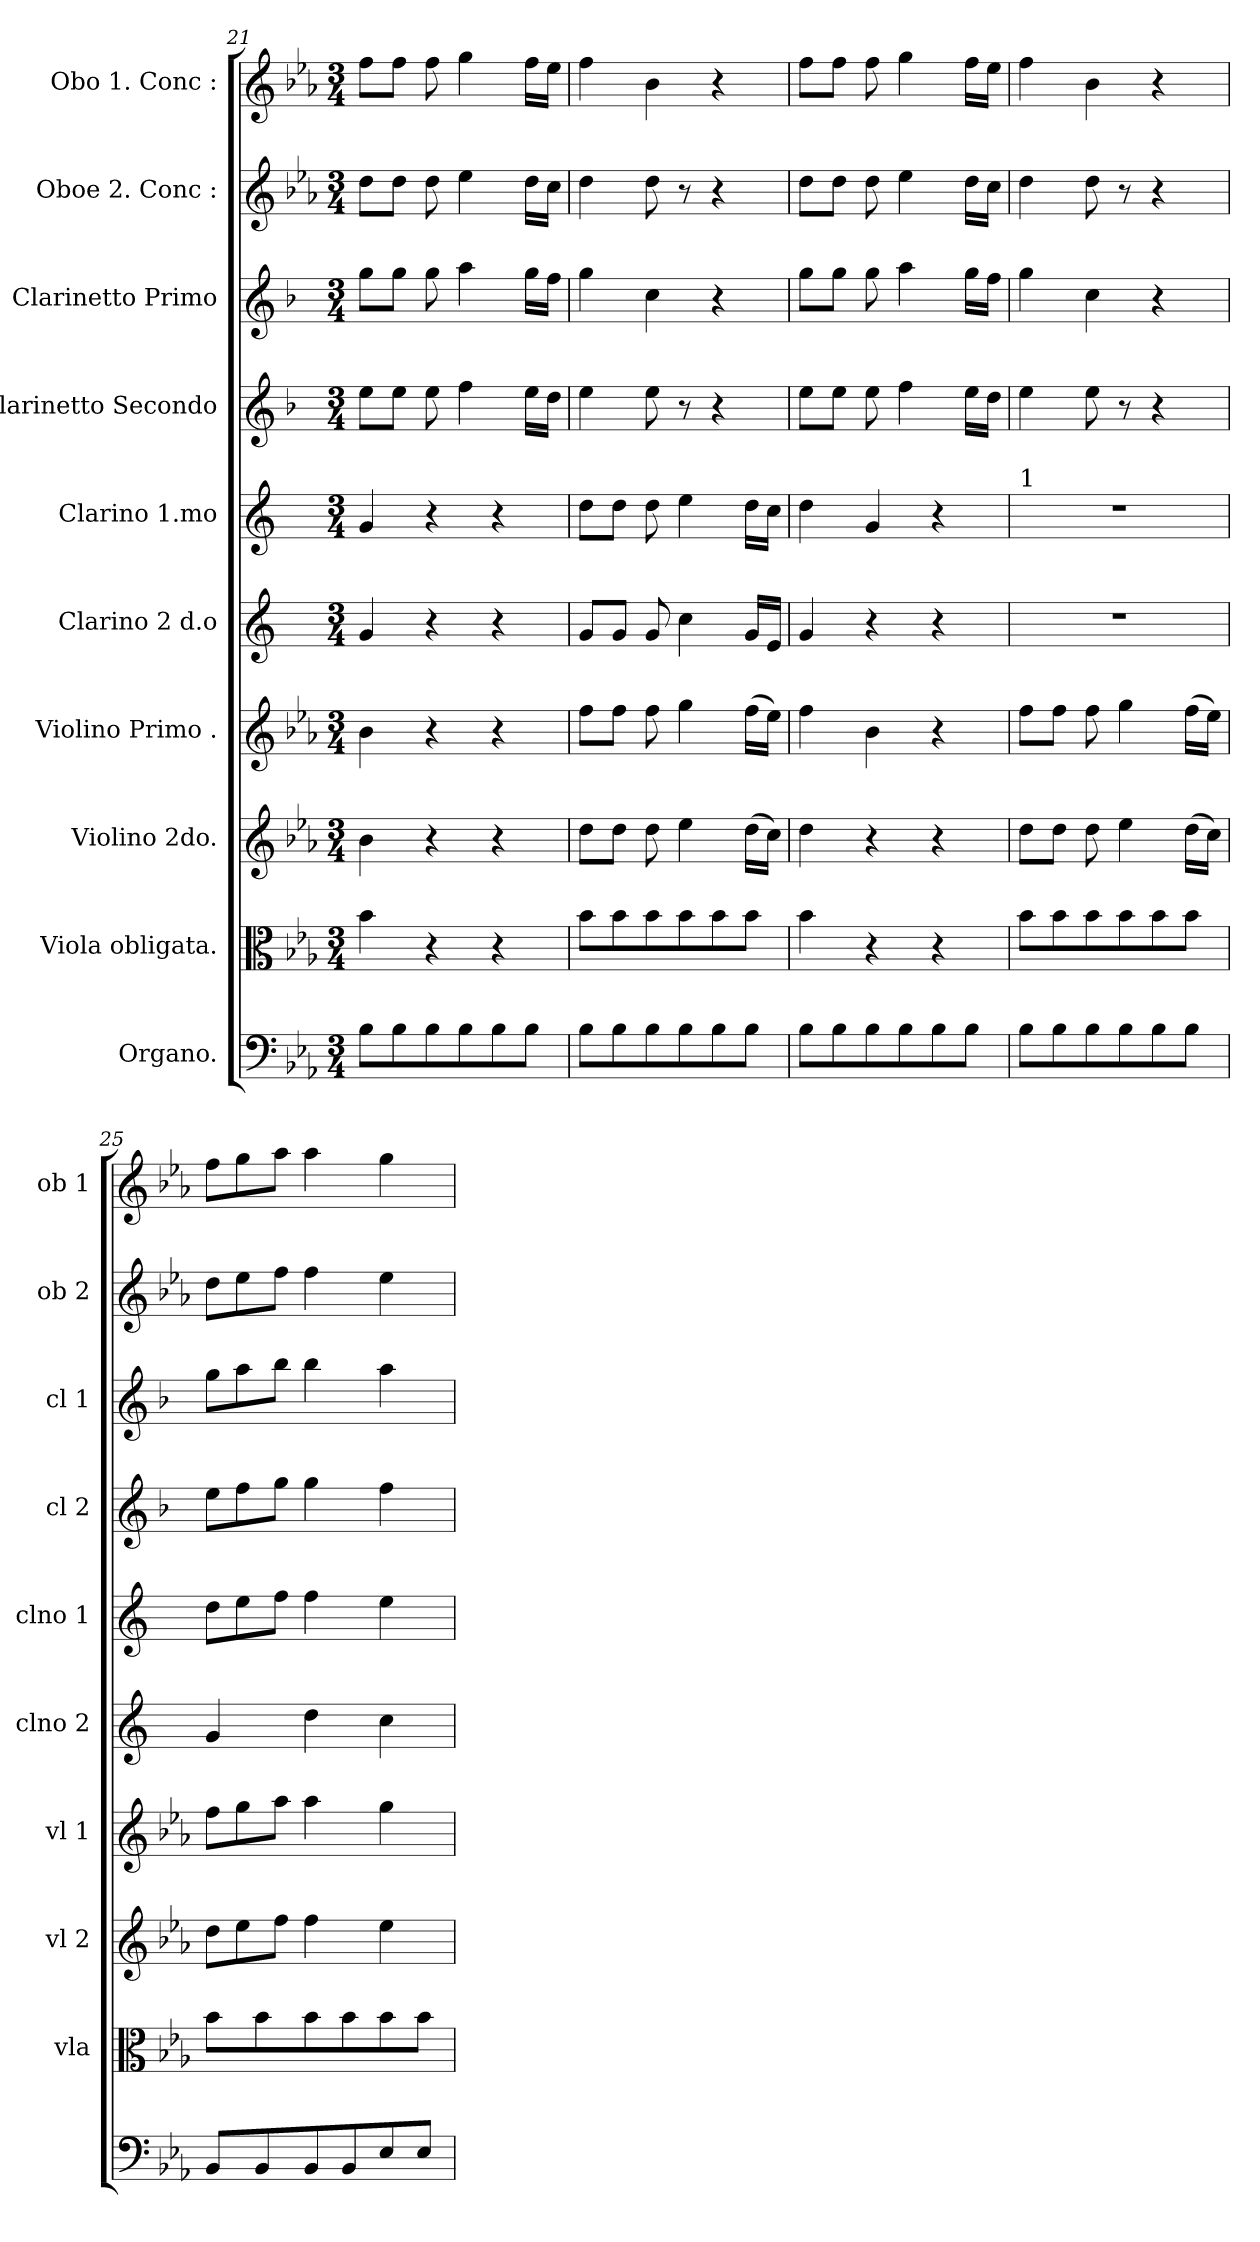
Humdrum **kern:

**kern	**dynam	**kern	**dynam	**kern	**kern	**kern	**kern	**kern	**kern	**kern	**kern
*part10	*part10	*part9	*part9	*part8	*part7	*part6	*part5	*part4	*part3	*part2	*part1
*staff10	*staff10	*staff9	*staff9	*staff8	*staff7	*staff6	*staff5	*staff4	*staff3	*staff2	*staff1
*I"Organo.	*	*I"Viola obligata.	*	*I"Violino 2do.	*I"Violino Primo .	*I"Clarino 2 d.o	*I"Clarino 1.mo	*I"Clarinetto Secondo	*I"Clarinetto Primo	*I"Oboe 2. Conc :	*I"Obo 1. Conc :
*	*	*I'vla	*	*I'vl 2	*I'vl 1	*I'clno 2	*I'clno 1	*I'cl 2	*I'cl 1	*I'ob 2	*I'ob 1
*clefF4	*	*clefC3	*	*clefG2	*clefG2	*clefG2	*clefG2	*clefG2	*clefG2	*clefG2	*clefG2
*	*	*	*	*	*	*ITrd-2c-3	*ITrd-2c-3	*ITrd1c2	*ITrd1c2	*	*
*k[b-e-a-]	*	*k[b-e-a-]	*	*k[b-e-a-]	*k[b-e-a-]	*k[b-e-a-]	*k[b-e-a-]	*k[b-e-a-]	*k[b-e-a-]	*k[b-e-a-]	*k[b-e-a-]
*E-:	*	*E-:	*	*E-:	*E-:	*E-:	*E-:	*E-:	*E-:	*E-:	*E-:
*M3/4	*	*M3/4	*	*M3/4	*M3/4	*M3/4	*M3/4	*M3/4	*M3/4	*M3/4	*M3/4
=21	=21	=21	=21	=21	=21	=21	=21	=21	=21	=21	=21
!	!LO:DY:b	!	!	!	!	!	!	!	!	!	!
8B-\L	po	4b-\	.	4b-\	4b-\	4b-/	4b-/	8dd\L	8ff\L	8dd\L	8ff\L
8B-\	.	.	.	.	.	.	.	8dd\J	8ff\J	8dd\J	8ff\J
8B-\	.	4r	.	4r	4r	4r	4r	8dd\	8ff\	8dd\	8ff\
8B-\	.	.	.	.	.	.	.	4ee-\	4gg\	4ee-\	4gg\
8B-\	.	4r	.	4r	4r	4r	4r	.	.	.	.
8B-\J	.	.	.	.	.	.	.	16dd\LL	16ff\LL	16dd\LL	16ff\LL
.	.	.	.	.	.	.	.	16cc\JJ	16ee-\JJ	16cc\JJ	16ee-\JJ
=22	=22	=22	=22	=22	=22	=22	=22	=22	=22	=22	=22
!	!	!	!LO:DY:b	!	!	!	!	!	!	!	!
8B-\L	.	8b-\L	po	8dd\L	8ff\L	8b-/L	8ff\L	4dd\	4ff\	4dd\	4ff\
8B-\	.	8b-\	.	8dd\J	8ff\J	8b-/J	8ff\J	.	.	.	.
8B-\	.	8b-\	.	8dd\	8ff\	8b-/	8ff\	8dd\	4b-\	8dd\	4b-\
8B-\	.	8b-\	.	4ee-\	4gg\	4ee-\	4gg\	8r	.	8r	.
8B-\	.	8b-\	.	.	.	.	.	4r	4r	4r	4r
8B-\J	.	8b-\J	.	(16dd\LL	(16ff\LL	16b-/LL	16ff\LL	.	.	.	.
.	.	.	.	16cc\JJ)	16ee-\JJ)	16g/JJ	16ee-\JJ	.	.	.	.
=23	=23	=23	=23	=23	=23	=23	=23	=23	=23	=23	=23
8B-\L	.	4b-\	.	4dd\	4ff\	4b-/	4ff\	8dd\L	8ff\L	8dd\L	8ff\L
8B-\	.	.	.	.	.	.	.	8dd\J	8ff\J	8dd\J	8ff\J
8B-\	.	4r	.	4r	4b-\	4r	4b-/	8dd\	8ff\	8dd\	8ff\
8B-\	.	.	.	.	.	.	.	4ee-\	4gg\	4ee-\	4gg\
8B-\	.	4r	.	4r	4r	4r	4r	.	.	.	.
8B-\J	.	.	.	.	.	.	.	16dd\LL	16ff\LL	16dd\LL	16ff\LL
.	.	.	.	.	.	.	.	16cc\JJ	16ee-\JJ	16cc\JJ	16ee-\JJ
=24	=24	=24	=24	=24	=24	=24	=24	=24	=24	=24	=24
!	!	!	!	!	!	!	!LO:TX:a:t=1	!	!	!	!
8B-\L	.	8b-\L	.	8dd\L	8ff\L	2.r	2.r	4dd\	4ff\	4dd\	4ff\
8B-\	.	8b-\	.	8dd\J	8ff\J	.	.	.	.	.	.
8B-\	.	8b-\	.	8dd\	8ff\	.	.	8dd\	4b-\	8dd\	4b-\
8B-\	.	8b-\	.	4ee-\	4gg\	.	.	8r	.	8r	.
8B-\	.	8b-\	.	.	.	.	.	4r	4r	4r	4r
8B-\J	.	8b-\J	.	(16dd\LL	(16ff\LL	.	.	.	.	.	.
.	.	.	.	16cc\JJ)	16ee-\JJ)	.	.	.	.	.	.
=25	=25	=25	=25	=25	=25	=25	=25	=25	=25	=25	=25
*	*	*	*	*Xtuplet	*Xtuplet	*	*Xtuplet	*Xtuplet	*Xtuplet	*Xtuplet	*Xtuplet
!	!LO:DY:b	!	!LO:DY:b	!	!	!	!	!	!	!	!
8BB-/L	Forte	8b-\L	for	12dd\L	12ff\L	4b-/	12ff\L	12dd\L	12ff\L	12dd\L	12ff\L
.	.	.	.	12ee-\	12gg\	.	12gg\	12ee-\	12gg\	12ee-\	12gg\
8BB-/	.	8b-\	.	.	.	.	.	.	.	.	.
.	.	.	.	12ff\J	12aa-\J	.	12aa-\J	12ff\J	12aa-\J	12ff\J	12aa-\J
8BB-/	.	8b-\	.	4ff\	4aa-\	4ff\	4aa-\	4ff\	4aa-\	4ff\	4aa-\
8BB-/	.	8b-\	.	.	.	.	.	.	.	.	.
8E-/	.	8b-\	.	4ee-\	4gg\	4ee-\	4gg\	4ee-\	4gg\	4ee-\	4gg\
8E-/J	.	8b-\J	.	.	.	.	.	.	.	.	.
=	=	=	=	=	=	=	=	=	=	=	=
*-	*-	*-	*-	*-	*-	*-	*-	*-	*-	*-	*-
